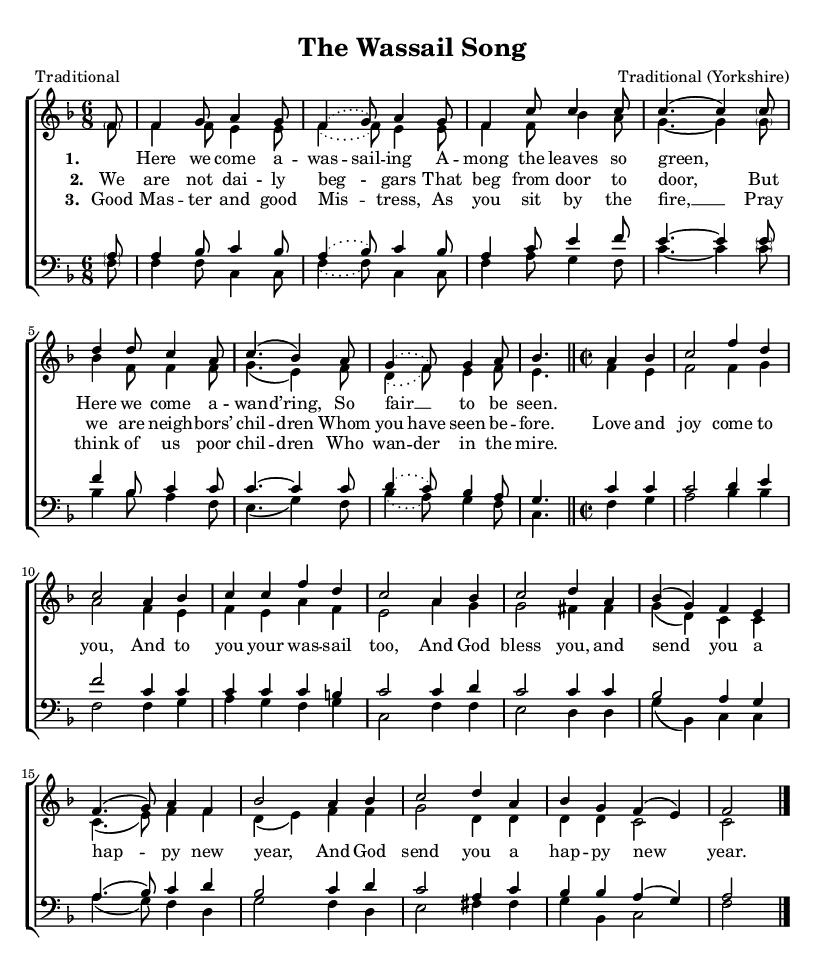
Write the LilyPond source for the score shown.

\version "2.14.2"
\include "header.ly"

\header {
  title = "The Wassail Song"
  poet = "Traditional"
  composer = "Traditional (Yorkshire)"
  index_as = "Here We Come a-Wassailing"
}

global = {
  \preamble
  \key e \major
  \time 6/8
}

sopMusic = \relative c' {
  \time 6/8
  \partial 8 \parenthesize e8 |
  e4 fis8 gis4 fis8 |
  \slurDotted e4( fis8) gis4 fis8 |
  e4 b'8 b4 b8 |

  \slurSolid b4.( b4) \parenthesize b8 |
  cis4 cis8 b4 gis8 |
  b4.( a4) gis8 |
  \slurDotted fis4( e8) fis4 gis8 |
  a4. \bar "||"

  \time 2/2
  \partial 2 gis4 a |
  b2 e4 cis |
  b2 gis4 a |
  b b e cis |
  b2 gis4 a |
  b2 cis4 gis |

  \slurSolid a( fis) e dis |
  e4.( fis8) gis4 e |
  a2 gis4 a |
  b2 cis4 gis |
  a fis e( dis) |
  e2 \bar "|."
}
sopWords = \lyricmode {

}

altoMusic = \relative c' {
  \time 6/8
  \parenthesize e8 |
  e4 e8 dis4 dis8 |
  \slurDotted e4( e8) dis4 dis8 |
  e4 e8 a4 gis8 |

  fis4.~ fis4 \parenthesize fis8 |
  a4 e8 e4 e8 |
  \slurSolid fis4.( dis4) e8 |
  \slurDotted cis4( e8) dis4 e8 |
  dis4. \bar "||"


  e4 dis |
  e2 e4 fis |
  gis2 e4 dis |
  e dis gis e |
  dis2 gis4 fis |
  fis2 eis4 eis |

  \slurSolid fis( cis) b b |
  b4.( dis8) e4 e |
  cis( dis) e e |
  fis2 cis4 cis |
  cis cis b2 |
  b2
}
altoWords = {
  \lyricmode {
    \set stanza = #"1. "
    \set ignoreMelismata = ##t
    _ Here we come a -- was -- sail -- ing A -- mong the leaves so green, _ _
    Here we come a -- wan -- d’ring, So fair __ _ to be seen.
  }
}
altoWordsII = {
  \set stanza = "2."
  \lyricmode {
    \set ignoreMelismata = ##t
    We are not dai -- ly beg -- _ gars That beg from door to door, _
    But we are neigh -- bors’ chil -- dren Whom you have seen be -- fore.
    \unset ignoreMelismata
  }
  \lyricmode {
    \set associatedVoice = "altos"
    Love and joy come to you, And to you your was -- sail too,
    And God bless you, and send you a hap -- py new year,
    \unset associatedVoice
    And God send you a hap -- py new year.
  }
}
altoWordsIII = \lyricmode {
  \set stanza = #"3. "
  \set ignoreMelismata = ##t
  Good Mas -- ter and good Mis -- _ tress, As you sit by the fire, __ _
  Pray think of us poor chil -- dren Who wan -- der in the mire.
}
altoWordsIV = \lyricmode {
}
altoWordsV = \lyricmode {
}
altoWordsVI = \lyricmode {
}
altoWordsVII = \lyricmode {
}
tenorMusic = \relative c' {
  \time 6/8
  \parenthesize gis8 |
  gis4 a8 b4 a8 |
  \slurDotted gis4( a8) b4 a8 |
  gis4 b8 dis4 e8 |

  dis4.~ dis4 \parenthesize dis8 |
  e4 a,8 b4 b8 |
  b4.~ b4 b8 |
  cis4( b8) a4 gis8 |
  fis4. \bar "||"


  b4 b |
  b2 cis4 dis |
  e2 b4 b |
  b b b ais |
  b2 b4 cis |
  b2 b4 b |

  a2 gis4 fis |
  \slurSolid gis4.( a8) b4 cis |
  a2 b4 cis |
  b2 gis4 b |
  a4 a gis( fis) |
  gis2
}
tenorWords = \lyricmode {

}

bassMusic = \relative c {
  \time 6/8
  \parenthesize e8 |
  e4 e8 b4 b8 |
  \slurDotted e4( e8) b4 b8 |
  e4 gis8 fis4 e8 |

  b'4.~ b4 \parenthesize b8 |
  a4 a8 gis4 e8 |
  \slurSolid dis4.( fis4) e8 |
  \slurDotted a4( gis8) fis4 e8 |
  b4. \bar "||"

  e4 fis |
  gis2 a4 a |
  e2 e4 fis |
  gis fis e fis |
  b,2 e4 e |
  dis2 cis4 cis |

  \slurSolid fis( a,) b b |
  gis'4.( fis8) e4 cis |
  fis2 e4 cis |
  dis2 eis4 eis |
  fis4 a, b2 |
  e2
}
bassWords = \lyricmode {

}

\score {
  <<
  \transpose e f
   \new ChoirStaff <<
    \new Staff = women <<
     \new Voice = "sopranos" { \voiceOne << \global \sopMusic >> }
      \new Voice = "altos" { \voiceTwo << \global \altoMusic >> }
    >>
    \new Lyrics \with { alignAboveContext = #"women" } \lyricsto "sopranos" \sopWords
    \new Lyrics = "altosVII"  \with { alignBelowContext = #"women" } \lyricsto "sopranos" \altoWordsVII
    \new Lyrics = "altosVI"  \with { alignBelowContext = #"women" } \lyricsto "sopranos" \altoWordsVI
    \new Lyrics = "altosV"  \with { alignBelowContext = #"women" } \lyricsto "sopranos" \altoWordsV
    \new Lyrics = "altosIV"  \with { alignBelowContext = #"women" } \lyricsto "sopranos" \altoWordsIV
    \new Lyrics = "altosIII"  \with { alignBelowContext = #"women" } \lyricsto "sopranos" \altoWordsIII
    \new Lyrics = "altosII"  \with { alignBelowContext = #"women" } \lyricsto "sopranos" \altoWordsII
    \new Lyrics = "altos"  \with { alignBelowContext = #"women" } \lyricsto "sopranos" \altoWords
   \new Staff = men <<
      \clef bass
      \new Voice = "tenors" { \voiceOne << \global \tenorMusic >> }
      \new Voice = "basses" { \voiceTwo << \global \bassMusic >> }
    >>
    \new Lyrics \with { alignAboveContext = #"men"  } \lyricsto "tenors" \tenorWords
    \new Lyrics \with { alignBelowContext = #"men"  } \lyricsto "basses" \bassWords
  >>
%    \new PianoStaff << \new Staff { \new Voice { \pianoRH } } \new Staff { \clef "bass" \pianoLH } >>
  >>
}
